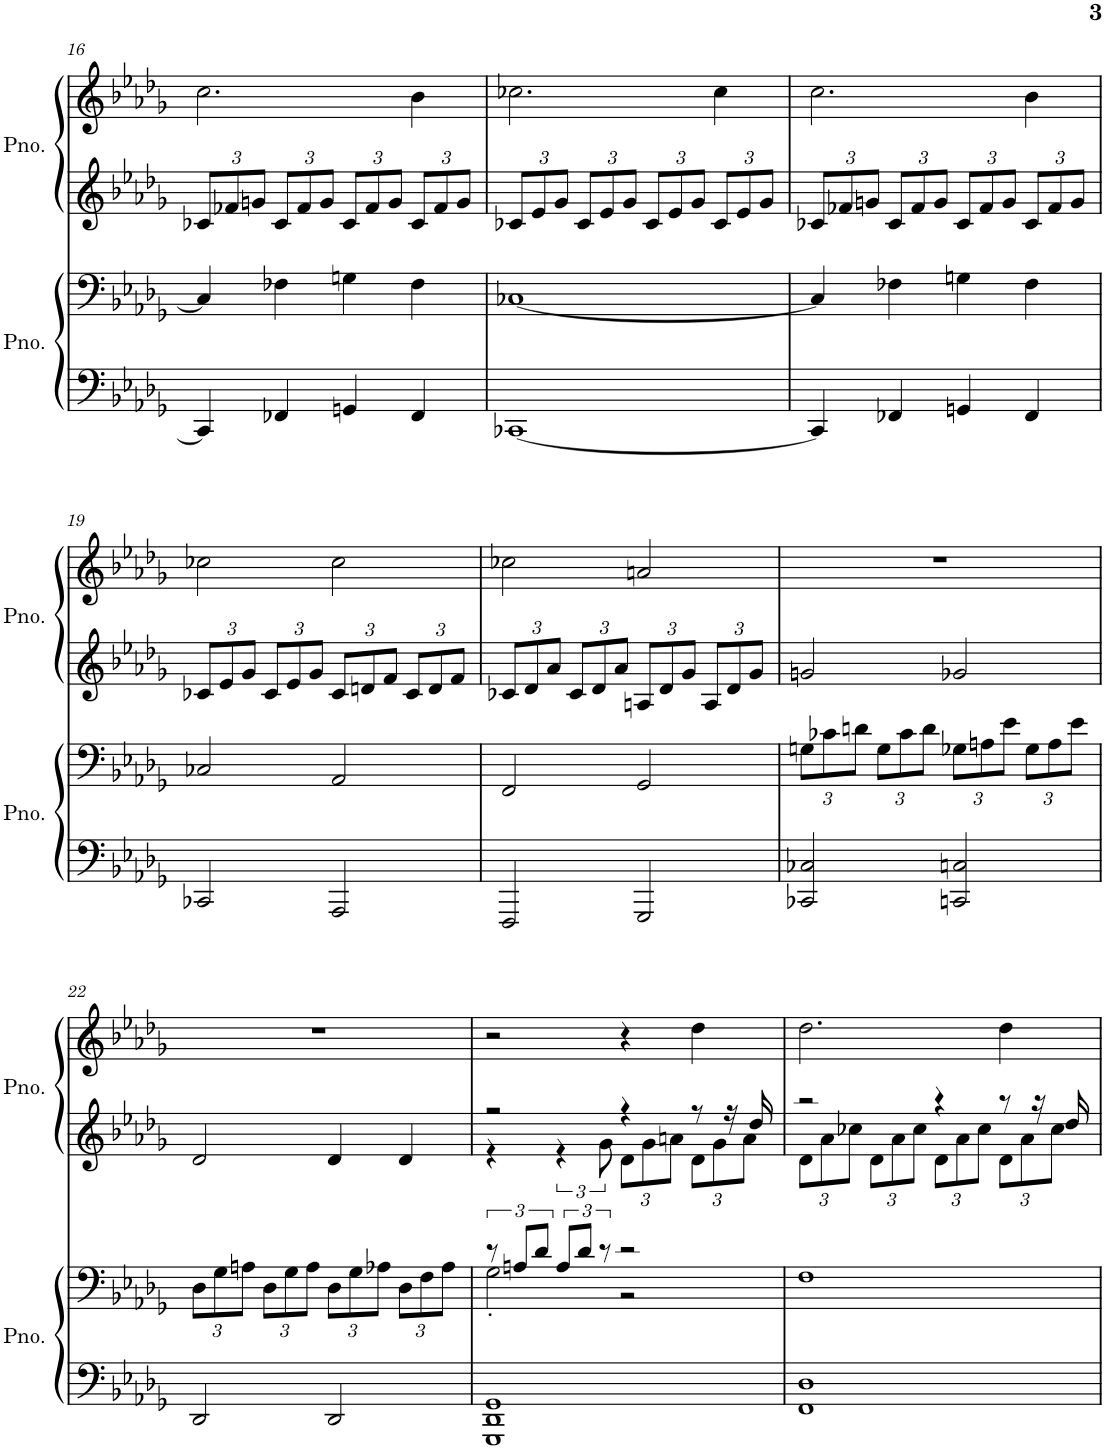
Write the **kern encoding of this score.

**kern	**kern	**kern	**kern
*part2	*part2	*part1	*part1
*staff4	*staff3	*staff2	*staff1
*I"Piano, down	*	*I"Piano, up	*
*I'Pno.	*	*I'Pno.	*
!!LO:PB:g=z
*clefF4	*clefF4	*clefG2	*clefG2
*k[b-e-a-d-g-]	*k[b-e-a-d-g-]	*k[b-e-a-d-g-]	*k[b-e-a-d-g-]
*M2/2	*M2/2	*M2/2	*M2/2
*	*	*Xbrackettup	*
=16	=16	=16	=16
4CC-/]	4C-/]	12c-X/L	2.cc\
.	.	12f-X/	.
.	.	12gn/J	.
4FF-X/	4F-X\	12c-/L	.
.	.	12f-/	.
.	.	12g/J	.
4GGn/	4Gn\	12c-/L	.
.	.	12f-/	.
.	.	12g/J	.
4FF-/	4F-\	12c-/L	4b-\
.	.	12f-/	.
.	.	12g/J	.
=17	=17	=17	=17
[1CC-X	[1C-X	12c-X/L	2.cc-X\
.	.	12e-/	.
.	.	12g-/J	.
.	.	12c-/L	.
.	.	12e-/	.
.	.	12g-/J	.
.	.	12c-/L	.
.	.	12e-/	.
.	.	12g-/J	.
.	.	12c-/L	4cc-\
.	.	12e-/	.
.	.	12g-/J	.
=18	=18	=18	=18
4CC-/]	4C-/]	12c-X/L	2.cc\
.	.	12f-X/	.
.	.	12gn/J	.
4FF-X/	4F-X\	12c-/L	.
.	.	12f-/	.
.	.	12g/J	.
4GGn/	4Gn\	12c-/L	.
.	.	12f-/	.
.	.	12g/J	.
4FF-/	4F-\	12c-/L	4b-\
.	.	12f-/	.
.	.	12g/J	.
!!LO:LB:g=z
=19	=19	=19	=19
2CC-X/	2C-X/	12c-X/L	2cc-X\
.	.	12e-/	.
.	.	12g-/J	.
.	.	12c-/L	.
.	.	12e-/	.
.	.	12g-/J	.
2AAA-/	2AA-/	12c-/L	2cc-\
.	.	12dn/	.
.	.	12f/J	.
.	.	12c-/L	.
.	.	12d/	.
.	.	12f/J	.
=20	=20	=20	=20
2FFF/	2FF/	12c-X/L	2cc-X\
.	.	12d-/	.
.	.	12a-/J	.
.	.	12c-/L	.
.	.	12d-/	.
.	.	12a-/J	.
2GGG-/	2GG-/	12An/L	2an/
.	.	12d-/	.
.	.	12g-/J	.
.	.	12A/L	.
.	.	12d-/	.
.	.	12g-/J	.
=21	=21	=21	=21
*	*Xbrackettup	*	*
2CC-X/ 2C-X/	12Gn\L	2gn/	1r
.	12c-X\	.	.
.	12dn\J	.	.
.	12G\L	.	.
.	12c-\	.	.
.	12d\J	.	.
2CCn/ 2Cn/	12G-X\L	2g-X/	.
.	12An\	.	.
.	12e-\J	.	.
.	12G-\L	.	.
.	12A\	.	.
.	12e-\J	.	.
!!LO:LB:g=z
=22	=22	=22	=22
2DD-/	12D-\L	2d-/	1r
.	12G-\	.	.
.	12An\J	.	.
.	12D-\L	.	.
.	12G-\	.	.
.	12A\J	.	.
2DD-/	12D-\L	4d-/	.
.	12G-\	.	.
.	12A-X\J	.	.
.	12D-\L	4d-/	.
.	12F\	.	.
.	12A-\J	.	.
=23	=23	=23	=23
*	*brackettup	*	*
*	*^	*^	*
1GGG- 1DD- 1GG-	12r	2G-'\	2r	4r	2r
.	12An/L	.	.	.	.
.	12d-/J	.	.	.	.
*	*	*	*	*brackettup	*
.	12A/L	.	.	6r	.
.	12d-/J	.	.	.	.
.	12r	.	.	12g-\	.
*	*	*	*	*Xbrackettup	*
.	2r	2r	4r	12d-\L	4r
.	.	.	.	12g-\	.
.	.	.	.	12an\J	.
.	.	.	8r	12d-\L	4dd-\
.	.	.	.	12g-\	.
.	.	.	16r	.	.
.	.	.	.	12a\J	.
.	.	.	16dd-/	.	.
*	*v	*v	*	*	*
=24	=24	=24	=24	=24
1FF 1D-	1F	2r	12d-\L	2.dd-\
.	.	.	12a-\	.
.	.	.	12cc-X\J	.
.	.	.	12d-\L	.
.	.	.	12a-\	.
.	.	.	12cc-\J	.
.	.	4r	12d-\L	.
.	.	.	12a-\	.
.	.	.	12cc-\J	.
.	.	8r	12d-\L	4dd-\
.	.	.	12a-\	.
.	.	16r	.	.
.	.	.	12cc-\J	.
.	.	16dd-/	.	.
*	*	*v	*v	*
=	=	=	=
*-	*-	*-	*-
